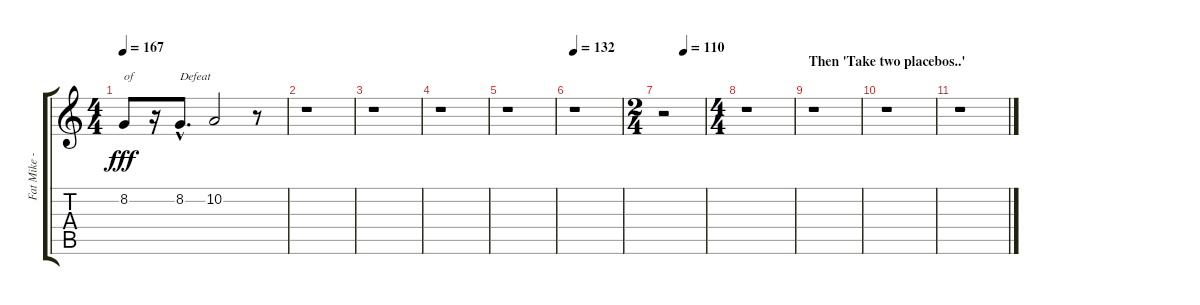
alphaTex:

\track ("Fat Mike - Vocal" "Fat Mike -") {instrument lead2sawtooth}
\staff {score tabs}
\tuning (E4 B3 G3 D3 A2 E2) {hide}
\ts (4 4)
\tempo 167
\clef g2
\ks c
8.2.8{txt "of " dy fff} r.16 8.2{hac}.8{d txt "Defeat"} 10.2.2 r.8 |
r.1 |
r.1 |
r.1 |
r.1 |
\tempo 132
r.1 |
\ts (2 4)
\tempo (110 0.5)
r.2 |
\ts (4 4)
r.1 |
\section ("" "Then 'Take two placebos..'")
r.1 |
r.1 |
r.1
